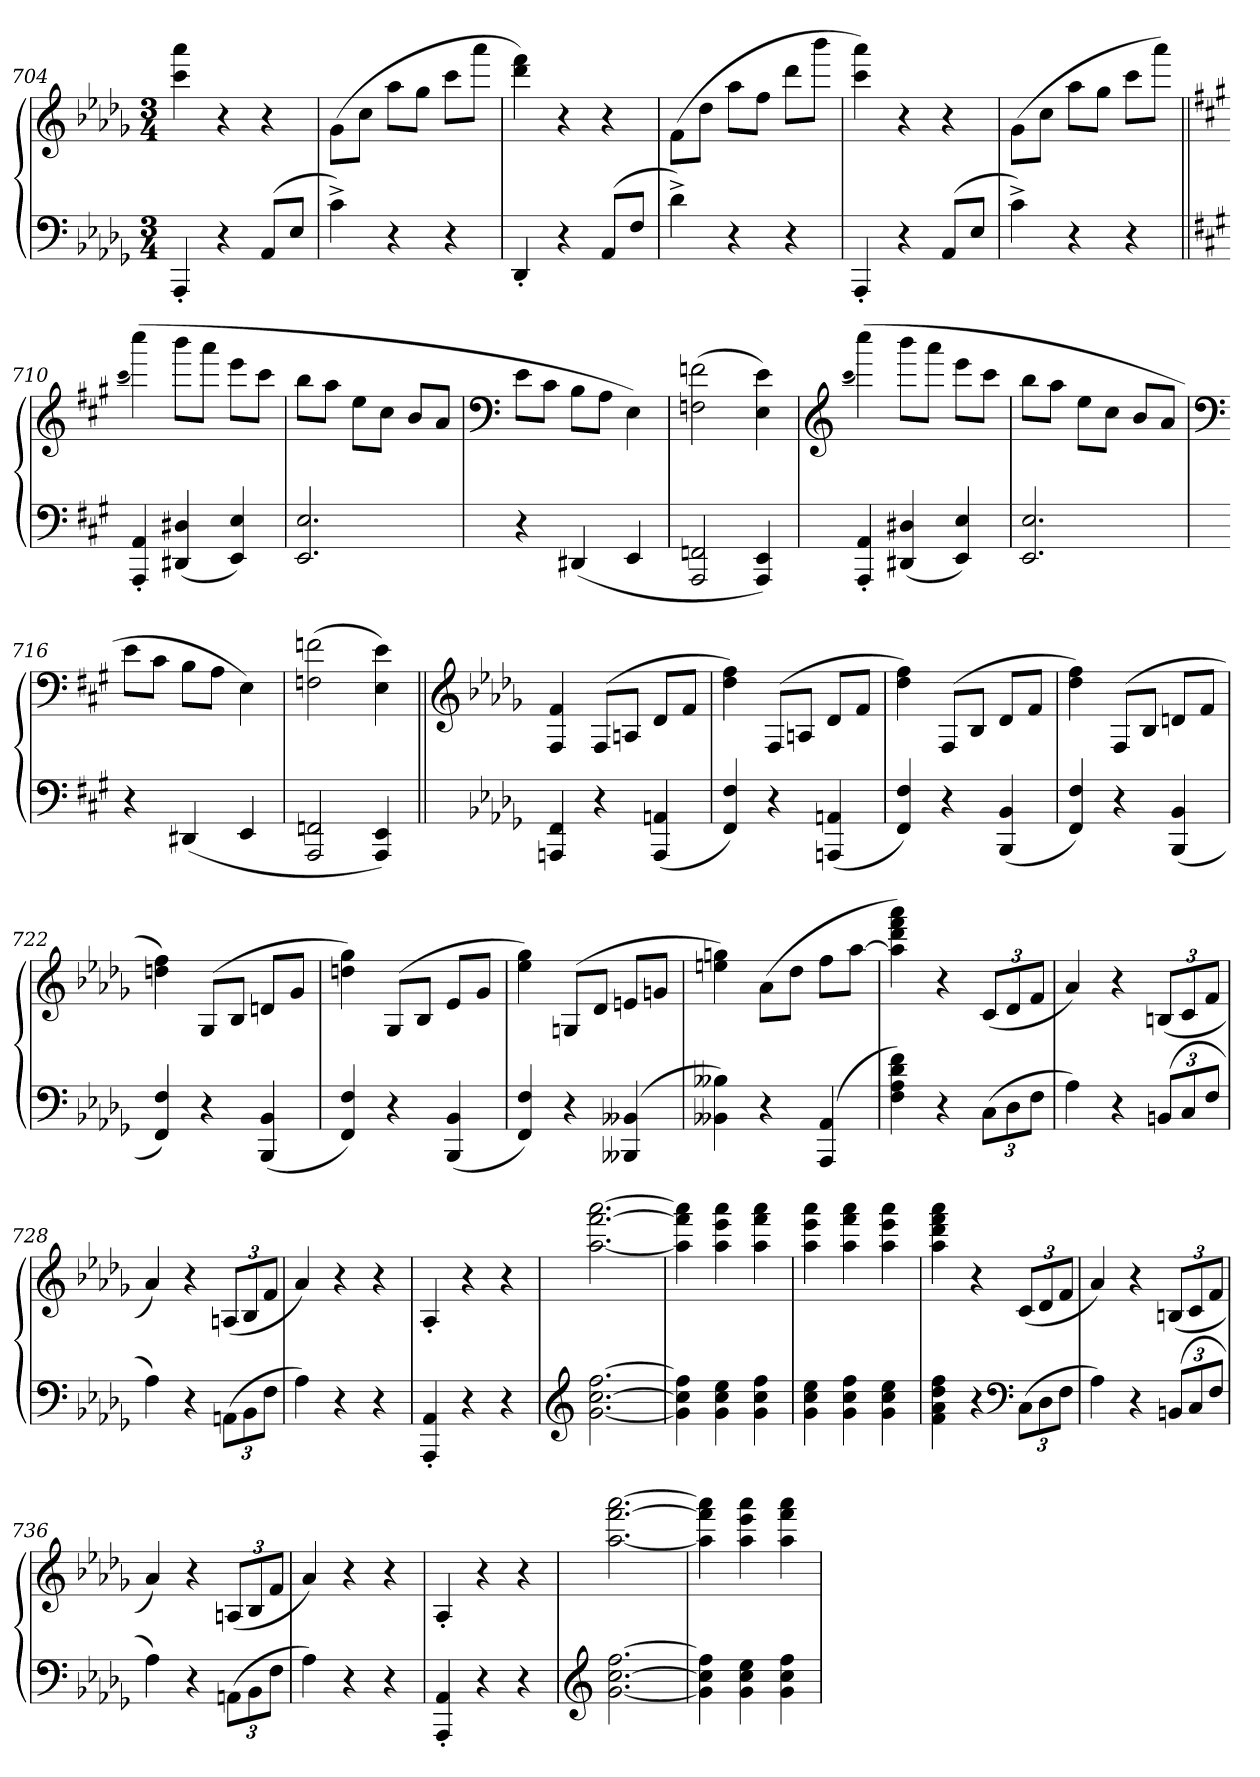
**kern	**kern
*part1	*part1
*staff2	*staff1
*clefF4	*clefG2
*k[b-e-a-d-g-]	*k[b-e-a-d-g-]
*M3/4	*M3/4
=704	=704
4AAA-'/	4ccc\ 4aaa-\
4r	4r
(8AA-/L	4r
8E-/J	.
=705	=705
4c^\)	(8g-\L
.	8cc\J
4r	8aa-\L
.	8gg-\J
4r	8ccc\L
.	8aaa-\J
=706	=706
4DD-'/	4ddd-\ 4fff\)
4r	4r
(8AA-/L	4r
8F/J	.
=707	=707
4d-^\)	(8f\L
.	8dd-\J
4r	8aa-\L
.	8ff\J
4r	8ddd-\L
.	8bbb-\J
=708	=708
4AAA-'/	4ccc\ 4aaa-\)
4r	4r
(8AA-/L	4r
8E-/J	.
=709	=709
4c^\)	(8g-\L
.	8cc\J
4r	8aa-\L
.	8gg-\J
4r	8ccc\L
.	8aaa-\J)
=710||	=710||
*k[f#c#g#]	*k[f#c#g#]
.	(qccc#
4AAA'/ 4AA'/	(4cccc#\)
(4DD#X/ 4D#X/	8bbb\L
.	8aaa\J
4EE/ 4E/)	8eee\L
.	8ccc#\J
=711	=711
2.EE/ 2.E/	8bb\L
.	8aa\J
.	8ee\L
.	8cc#\J
.	8b/L
.	8a/J
=712	=712
*	*clefF4
4r	8e\L
.	8c#\J
(4DD#X/	8B\L
.	8A\J
4EE/	4E\)
=713	=713
2AAA/ 2FFn/	(2Fn\ 2fn\
4AAA/ 4EE/)	4E\ 4e\)
=714	=714
*	*clefG2
.	(qccc#
4AAA'/ 4AA'/	(4cccc#\)
(4DD#X/ 4D#X/	8bbb\L
.	8aaa\J
4EE/ 4E/)	8eee\L
.	8ccc#\J
=715	=715
2.EE/ 2.E/	8bb\L
.	8aa\J
.	8ee\L
.	8cc#\J
.	8b/L
.	8a/J
=716	=716
*	*clefF4
4r	8e\L
.	8c#\J
(4DD#X/	8B\L
.	8A\J
4EE/	4E\)
=717	=717
2AAA/ 2FFn/	(2Fn\ 2fn\
4AAA/ 4EE/)	4E\ 4e\)
=718||	=718||
*	*clefG2
*k[b-e-a-d-g-]	*k[b-e-a-d-g-]
4AAAn/ 4FF/	4F/ 4f/
4r	(8F/L
.	8An/J
(4AAA/ 4AAn/	8d-/L
.	8f/J
=719	=719
4FF/ 4F/)	4dd-\ 4ff\)
4r	(8F/L
.	8An/J
(4AAAn/ 4AAn/	8d-/L
.	8f/J
=720	=720
4FF/ 4F/)	4dd-\ 4ff\)
4r	(8F/L
.	8B-/J
(4BBB-/ 4BB-/	8d-/L
.	8f/J
=721	=721
4FF/ 4F/)	4dd-\ 4ff\)
4r	(8F/L
.	8B-/J
(4BBB-/ 4BB-/	8dn/L
.	8f/J
=722	=722
4FF/ 4F/)	4ddn\ 4ff\)
4r	(8G-/L
.	8B-/J
(4BBB-/ 4BB-/	8dn/L
.	8g-/J
=723	=723
4FF/ 4F/)	4ddn\ 4gg-\)
4r	(8G-/L
.	8B-/J
(4BBB-/ 4BB-/	8e-/L
.	8g-/J
=724	=724
4FF/ 4F/)	4ee-\ 4gg-\)
4r	(8Gn/L
.	8d-/J
(4BBB--X/ 4BB--X/	8en/L
.	8gn/J
=725	=725
4BB--X\ 4B--X\)	4een\ 4ggn\)
4r	(8a-\L
.	8dd-\J
(4AAA-/ 4AA-/	8ff\L
.	[8aa-\J
=726	=726
4F\ 4A-\ 4d-\ 4f\)	4aa-]\ 4ddd-\ 4fff\ 4aaa-\)
4r	4r
(12C\L	(12c/L
12D-\	12d-/
12F\J	12f/J
=727	=727
4A-\)	4a-/)
4r	4r
(12BBn/L	(12Bn/L
12C/	12c/
12F/J	12f/J
=728	=728
4A-\)	4a-/)
4r	4r
(12AAn\L	(12An/L
12BB-\	12B-/
12F\J	12f/J
=729	=729
4A-\)	4a-/)
4r	4r
4r	4r
=730	=730
4AAA-'/ 4AA-'/	4A-'/
4r	4r
4r	4r
=731	=731
*clefG2	*
[2.g-\ [2.cc\ [2.ff\	[2.aa-\ [2.fff\ [2.aaa-\
=732	=732
4g-]\ 4cc]\ 4ff]\	4aa-]\ 4fff]\ 4aaa-]\
4g-\ 4cc\ 4ee-\	4aa-\ 4eee-\ 4aaa-\
4g-\ 4cc\ 4ff\	4aa-\ 4fff\ 4aaa-\
=733	=733
4g-\ 4cc\ 4ee-\	4aa-\ 4eee-\ 4aaa-\
4g-\ 4cc\ 4ff\	4aa-\ 4fff\ 4aaa-\
4g-\ 4cc\ 4ee-\	4aa-\ 4eee-\ 4aaa-\
=734	=734
4f\ 4a-\ 4dd-\ 4ff\	4aa-\ 4ddd-\ 4fff\ 4aaa-\
4r	4r
*clefF4	*
(12C\L	(12c/L
12D-\	12d-/
12F\J	12f/J
=735	=735
4A-\)	4a-/)
4r	4r
(12BBn/L	(12Bn/L
12C/	12c/
12F/J	12f/J
=736	=736
4A-\)	4a-/)
4r	4r
(12AAn\L	(12An/L
12BB-\	12B-/
12F\J	12f/J
=737	=737
4A-\)	4a-/)
4r	4r
4r	4r
=738	=738
4AAA-'/ 4AA-'/	4A-'/
4r	4r
4r	4r
=739	=739
*clefG2	*
[2.g-\ [2.cc\ [2.ff\	[2.aa-\ [2.fff\ [2.aaa-\
=740	=740
4g-]\ 4cc]\ 4ff]\	4aa-]\ 4fff]\ 4aaa-]\
4g-\ 4cc\ 4ee-\	4aa-\ 4eee-\ 4aaa-\
4g-\ 4cc\ 4ff\	4aa-\ 4fff\ 4aaa-\
=	=
*-	*-
